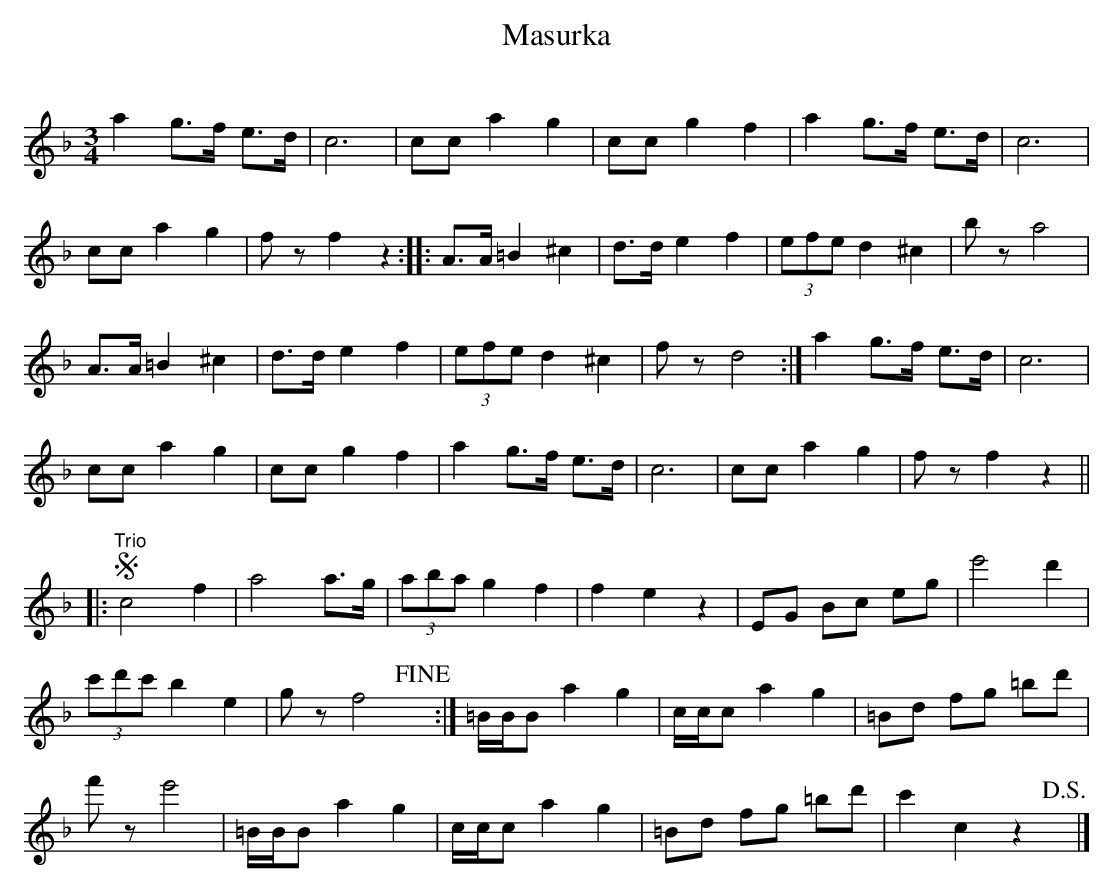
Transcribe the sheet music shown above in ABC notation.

X:1
T:Masurka
C:
M:3/4
K:F
a2g>f e>d|c6|cca2g2|ccg2f2|a2g>f e>d|c6|
cca2g2|fzf2z2:||:A>A=B2^c2|d>de2f2|(3efed2^c2|bza4|
A>A=B2^c2|d>de2f2|(3efed2^c2|fzd4:|a2g>f e>d|c6|
cca2g2|ccg2f2|a2g>f e>d|c6|cca2g2|fzf2z2||
|:!segno!"Trio"c4f2|a4a>g|(3abag2f2|f2e2z2|EG Bc eg|e'4d'2|
(3c'd'c'b2e2|gzf4!fine!y:|=B/B/Ba2g2|c/c/ca2g2|=Bd fg =bd'|
f'ze'4|=B/B/Ba2g2|c/c/ca2g2|=Bd fg =bd'|c'2c2z2!D.S.!y|]
